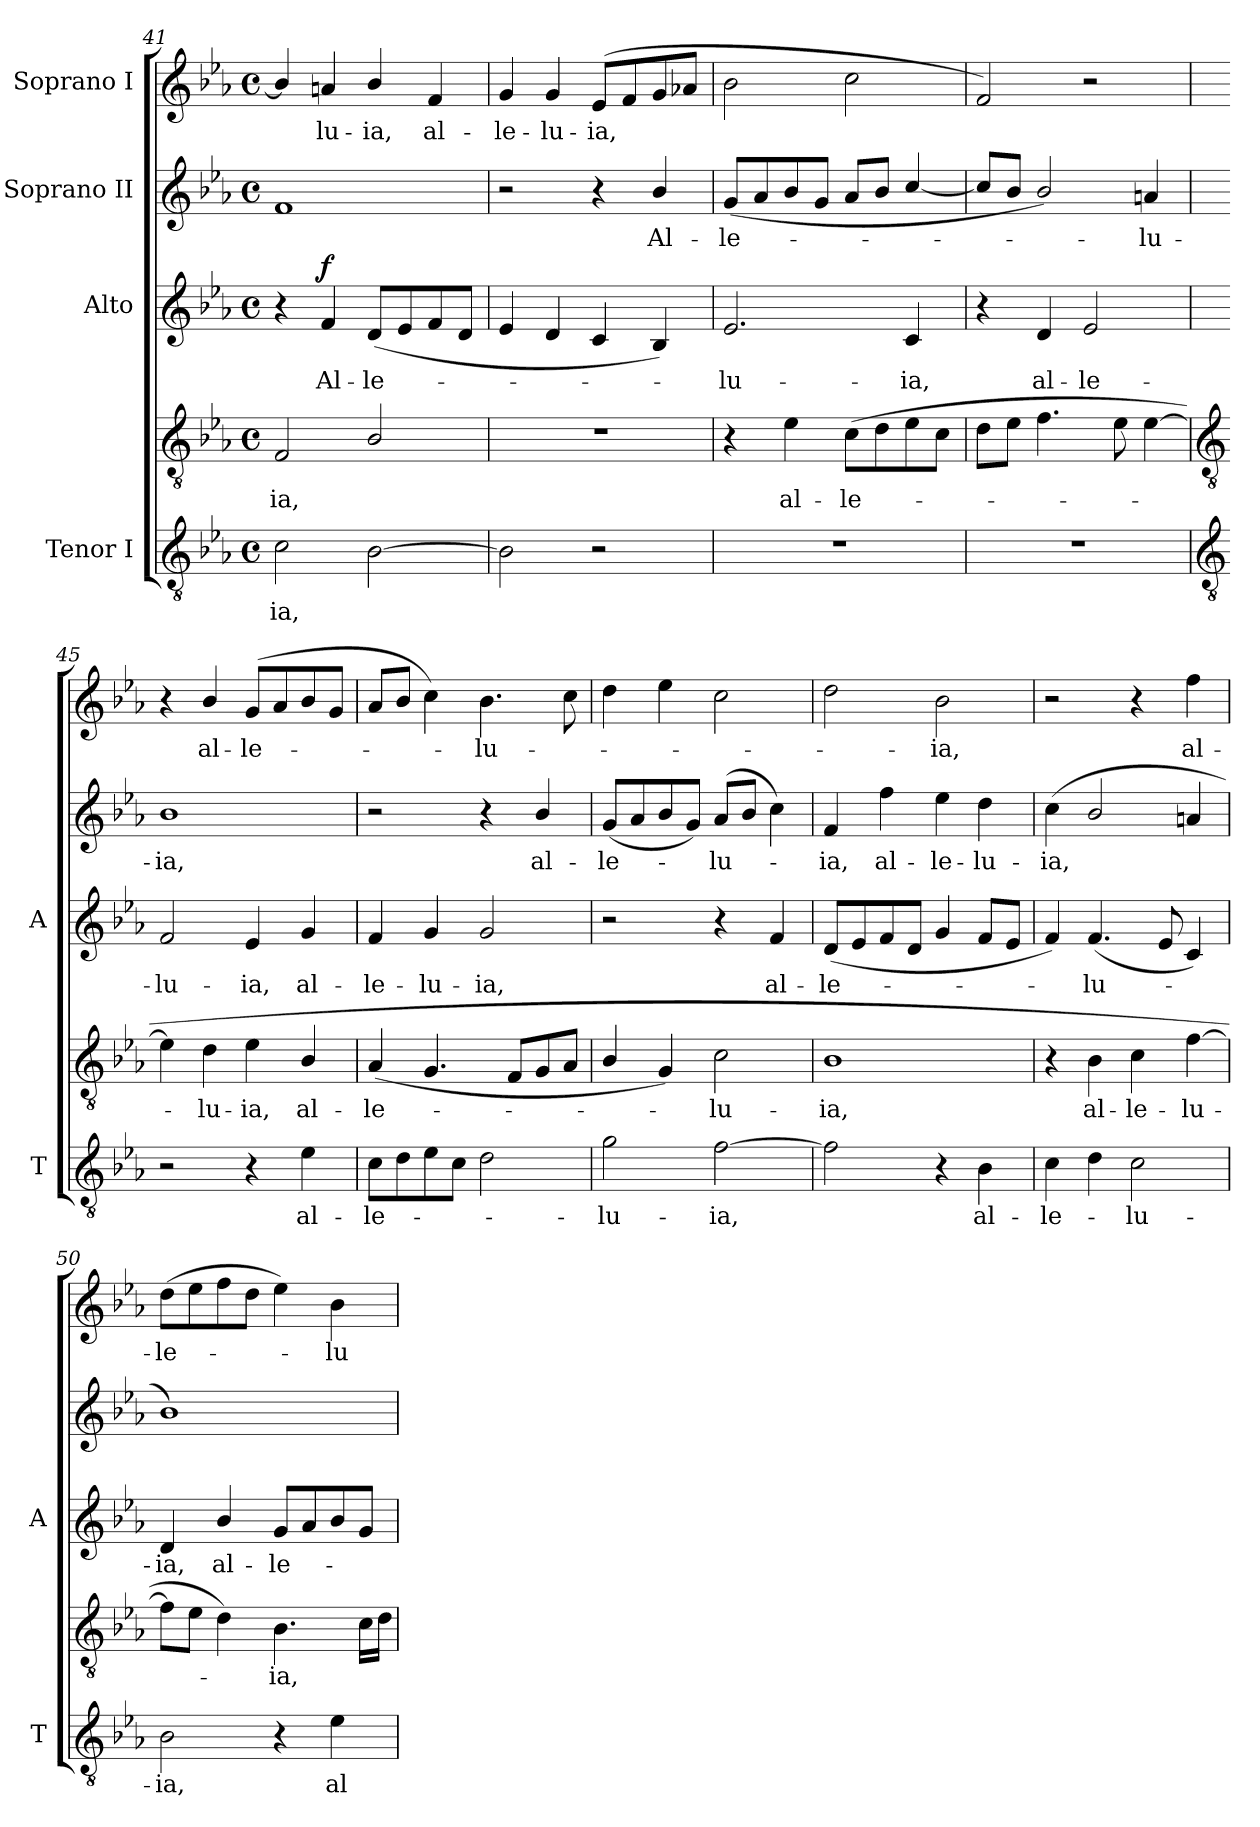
**kern	**text	**kern	**text	**kern	**text	**dynam	**kern	**text	**kern	**text
*part4	*part4	*part4	*part4	*part3	*part3	*part3	*part2	*part2	*part1	*part1
*staff5	*staff5	*staff4	*staff4	*staff3	*staff3	*staff3	*staff2	*staff2	*staff1	*staff1
*I"Tenor I	*	*	*	*I"Alto	*	*	*I"Soprano II	*	*I"Soprano I	*
*I'T	*	*	*	*I'A	*	*	*	*	*	*
*clefGv2	*	*clefGv2	*	*clefG2	*	*	*clefG2	*	*clefG2	*
*k[b-e-a-]	*	*k[b-e-a-]	*	*k[b-e-a-]	*	*	*k[b-e-a-]	*	*k[b-e-a-]	*
*E-:	*	*E-:	*	*E-:	*	*	*E-:	*	*E-:	*
*M4/4	*	*M4/4	*	*M4/4	*	*	*M4/4	*	*M4/4	*
*met(c)	*	*met(c)	*	*met(c)	*	*	*met(c)	*	*met(c)	*
=41	=41	=41	=41	=41	=41	=41	=41	=41	=41	=41
!	!LO:LY:b	!	!LO:LY:b	!	!	!	!	!	!	!
2c	ia,	2F	-ia,	4r	.	.	1f	.	4b-/]	.
!	!	!	!	!	!LO:LY:b	!LO:DY:b	!	!	!	!LO:LY:b
.	.	.	.	4f	Al-	f	.	.	4an	lu-
!	!	!	!	!	!LO:LY:b	!	!	!	!	!LO:LY:b
[2B-	.	2B-/	.	(<8dL	-le-	.	.	.	4b-/	-ia,
.	.	.	.	8e-	.	.	.	.	.	.
!	!	!	!	!	!	!	!	!	!	!LO:LY:b
.	.	.	.	8f	.	.	.	.	4f	al-
.	.	.	.	8dJ	.	.	.	.	.	.
=42	=42	=42	=42	=42	=42	=42	=42	=42	=42	=42
!	!	!	!	!	!	!	!	!	!	!LO:LY:b
2B-]	.	1r	.	4e-	.	.	2r	.	4g	-le-
!	!	!	!	!	!	!	!	!	!	!LO:LY:b
.	.	.	.	4d	.	.	.	.	4g	-lu-
!	!	!	!	!	!	!	!	!	!	!LO:LY:b
2r	.	.	.	4c	.	.	4r	.	(<8e-L	-ia,
.	.	.	.	.	.	.	.	.	8f	.
!	!	!	!	!	!	!	!	!LO:LY:b	!	!
.	.	.	.	4B-)	.	.	4b-/	Al-	8g	.
.	.	.	.	.	.	.	.	.	8a-XJ	.
=43	=43	=43	=43	=43	=43	=43	=43	=43	=43	=43
!	!	!	!	!	!LO:LY:b	!	!	!LO:LY:b	!	!
1r	.	4r	.	2.e-	lu-	.	(<8gL	-le-	2b-	.
.	.	.	.	.	.	.	8a-	.	.	.
!	!	!	!LO:LY:b	!	!	!	!	!	!	!
.	.	4e-	al-	.	.	.	8b-	.	.	.
.	.	.	.	.	.	.	8gJ	.	.	.
!	!	!	!LO:LY:b	!	!	!	!	!	!	!
.	.	(>8cL	-le-	.	.	.	8a-L	.	2cc	.
.	.	8d	.	.	.	.	8b-J	.	.	.
!	!	!	!	!	!LO:LY:b	!	!	!	!	!
.	.	8e-	.	4c	-ia,	.	[4cc/	.	.	.
.	.	8cJ	.	.	.	.	.	.	.	.
=44	=44	=44	=44	=44	=44	=44	=44	=44	=44	=44
1r	.	8dL	.	4r	.	.	8cc/L]	.	2f)	.
.	.	8e-J	.	.	.	.	8b-/J	.	.	.
!	!	!	!	!	!LO:LY:b	!	!	!	!	!
.	.	4.f	.	4d	al-	.	2b-/)	.	.	.
!	!	!	!	!	!LO:LY:b	!	!	!	!	!
.	.	.	.	2e-	-le-	.	.	.	2r	.
.	.	8e-	.	.	.	.	.	.	.	.
!	!	!	!	!	!	!	!	!LO:LY:b	!	!
.	.	[4e-	.	.	.	.	4an	lu-	.	.
!!LO:LB:g=z
=45	=45	=45	=45	=45	=45	=45	=45	=45	=45	=45
*clefGv2	*	*clefGv2	*	*	*	*	*	*	*	*
!	!	!	!	!	!LO:LY:b	!	!	!LO:LY:b	!	!
2r	.	4e-]	.	2f	-lu-	.	1b-	-ia,	4r	.
!	!	!	!LO:LY:b	!	!	!	!	!	!	!LO:LY:b
.	.	4d	lu-	.	.	.	.	.	4b-/	al-
!	!	!	!LO:LY:b	!	!LO:LY:b	!	!	!	!	!LO:LY:b
4r	.	4e-	-ia,	4e-	-ia,	.	.	.	(<8gL	-le-
.	.	.	.	.	.	.	.	.	8a-	.
!	!LO:LY:b	!	!LO:LY:b	!	!LO:LY:b	!	!	!	!	!
4e-	-al-	4B-/	al-	4g	al-	.	.	.	8b-	.
.	.	.	.	.	.	.	.	.	8gJ	.
=46	=46	=46	=46	=46	=46	=46	=46	=46	=46	=46
!	!LO:LY:b	!	!LO:LY:b	!	!LO:LY:b	!	!	!	!	!
8cL	le-	(<4A-	-le-	4f	-le-	.	2r	.	8a-L	.
8d	.	.	.	.	.	.	.	.	8b-J	.
!	!	!	!	!	!LO:LY:b	!	!	!	!	!
8e-	.	4.G	.	4g	-lu-	.	.	.	4cc)	.
8cJ	.	.	.	.	.	.	.	.	.	.
!	!	!	!	!	!LO:LY:b	!	!	!	!	!LO:LY:b
2d	.	.	.	2g	-ia,	.	4r	.	4.b-	lu-
.	.	8FL	.	.	.	.	.	.	.	.
!	!	!	!	!	!	!	!	!LO:LY:b	!	!
.	.	8G	.	.	.	.	4b-/	al-	.	.
.	.	8A-J	.	.	.	.	.	.	8cc	.
=47	=47	=47	=47	=47	=47	=47	=47	=47	=47	=47
!	!LO:LY:b	!	!	!	!	!	!	!LO:LY:b	!	!
2g	-lu-	4B-/	.	2r	.	.	(<8gL	-le-	4dd	.
.	.	.	.	.	.	.	8a-	.	.	.
.	.	4G)	.	.	.	.	8b-	.	4ee-	.
.	.	.	.	.	.	.	8gJ)	.	.	.
!	!LO:LY:b	!	!LO:LY:b	!	!	!	!	!LO:LY:b	!	!
[2f	-ia,	2c	lu-	4r	.	.	(<8a-L	lu-	2cc	.
.	.	.	.	.	.	.	8b-J	.	.	.
!	!	!	!	!	!LO:LY:b	!	!	!	!	!
.	.	.	.	4f	al-	.	4cc)	.	.	.
=48	=48	=48	=48	=48	=48	=48	=48	=48	=48	=48
!	!	!	!LO:LY:b	!	!LO:LY:b	!	!	!LO:LY:b	!	!
2f]	.	1B-	ia,	(<8dL	-le-	.	4f	ia,	2dd	.
.	.	.	.	8e-	.	.	.	.	.	.
!	!	!	!	!	!	!	!	!LO:LY:b	!	!
.	.	.	.	8f	.	.	4ff	al-	.	.
.	.	.	.	8dJ	.	.	.	.	.	.
!	!	!	!	!	!	!	!	!LO:LY:b	!	!LO:LY:b
4r	.	.	.	4g	.	.	4ee-	-le-	2b-	ia,
!	!LO:LY:b	!	!	!	!	!	!	!LO:LY:b	!	!
4B-	al-	.	.	8fL	.	.	4dd	-lu-	.	.
.	.	.	.	8e-J	.	.	.	.	.	.
=49	=49	=49	=49	=49	=49	=49	=49	=49	=49	=49
!	!LO:LY:b	!	!	!	!	!	!	!LO:LY:b	!	!
4c	le-	4r	.	4f)	.	.	(<4cc	-ia,	2r	.
!	!	!	!LO:LY:b	!	!LO:LY:b	!	!	!	!	!
4d	.	4B-	-al-	(<4.f	lu-	.	2b-/	.	.	.
!	!LO:LY:b	!	!LO:LY:b	!	!	!	!	!	!	!
2c	lu-	4c	-le-	.	.	.	.	.	4r	.
.	.	.	.	8e-	.	.	.	.	.	.
!	!	!	!LO:LY:b	!	!	!	!	!	!	!LO:LY:b
.	.	[4f	-lu-	4c)	.	.	4an	.	4ff	al-
=50	=50	=50	=50	=50	=50	=50	=50	=50	=50	=50
!	!LO:LY:b	!	!	!	!LO:LY:b	!	!	!	!	!LO:LY:b
2B-	ia,	8fL]	.	4d	ia,	.	1b-/)	.	(>8ddL	-le-
.	.	8e-J	.	.	.	.	.	.	8ee-	.
!	!	!	!	!	!LO:LY:b	!	!	!	!	!
.	.	4d)	.	4b-/	al-	.	.	.	8ff	.
.	.	.	.	.	.	.	.	.	8ddJ	.
!	!	!	!LO:LY:b	!	!LO:LY:b	!	!	!	!	!
4r	.	4.B-	-ia,	8gL	-le-	.	.	.	4ee-)	.
.	.	.	.	8a-	.	.	.	.	.	.
!	!LO:LY:b	!	!	!	!	!	!	!	!	!LO:LY:b
4e-	al-	.	.	8b-	.	.	.	.	4b-	lu-
.	.	16cLL	.	8gJ	.	.	.	.	.	.
.	.	16dJJ	.	.	.	.	.	.	.	.
=	=	=	=	=	=	=	=	=	=	=
*-	*-	*-	*-	*-	*-	*-	*-	*-	*-	*-
